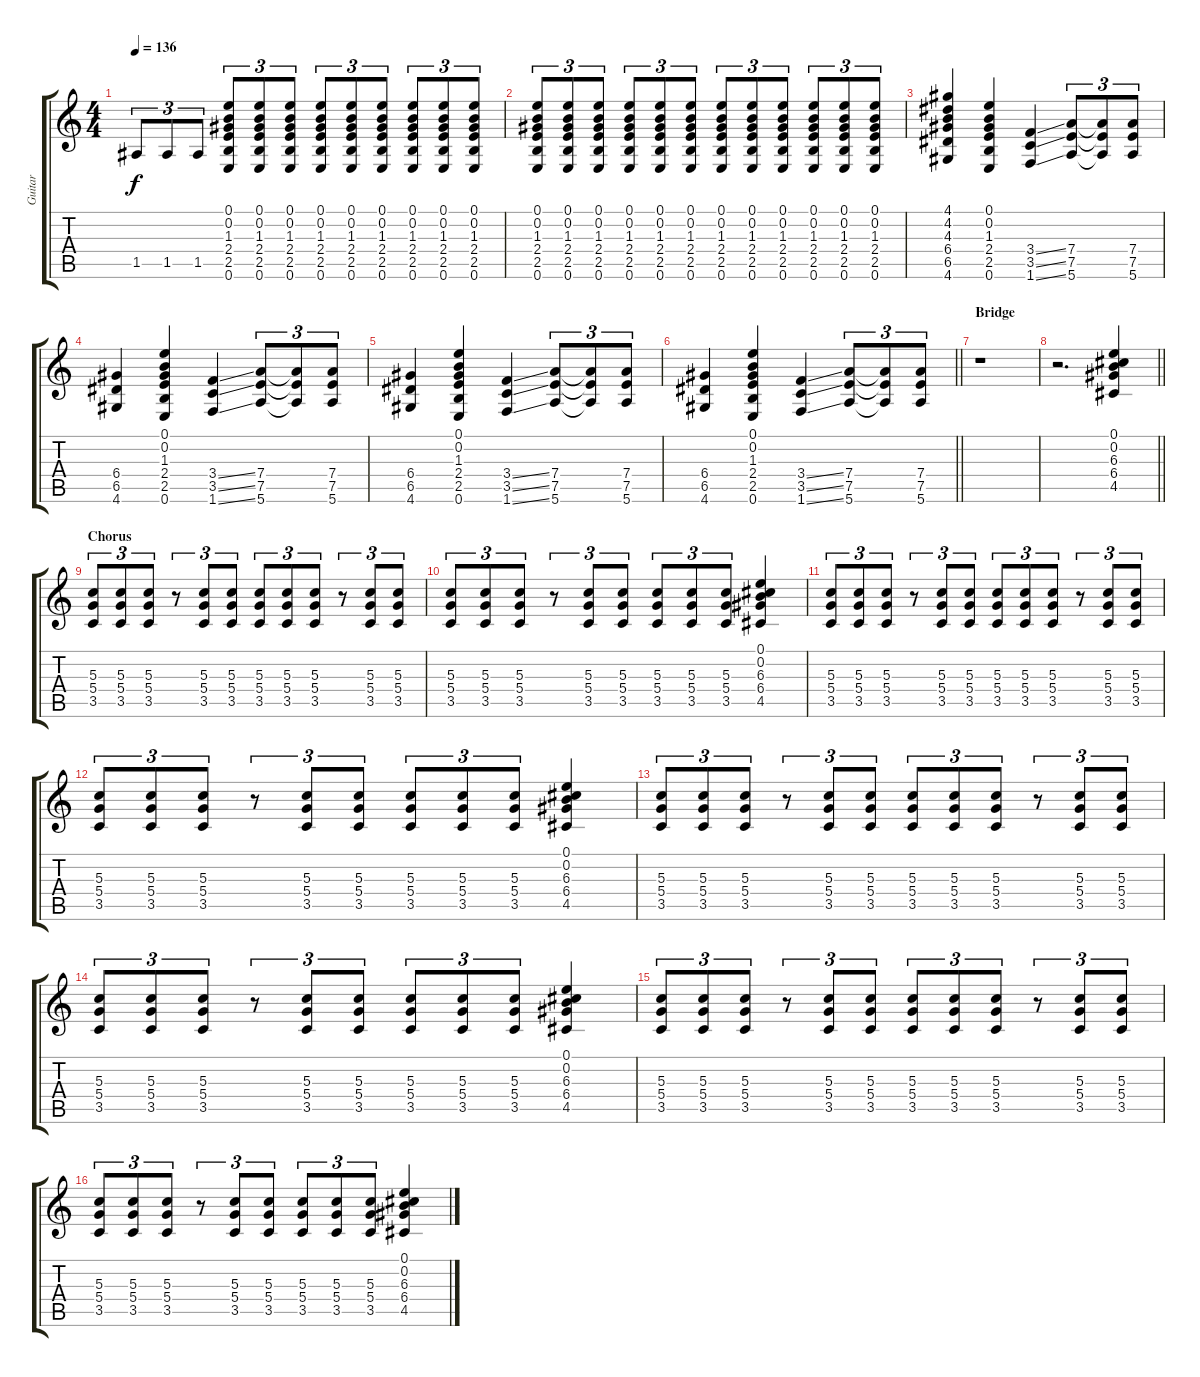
\track ("Guitar" "Guitar") {instrument distortionguitar}
\staff {score tabs}
\tuning (E4 B3 G3 D3 A2 E2) {hide}
\ts (4 4)
\tempo 136
\clef g2
\ks c
1.5.8{tu (3 2) dy f} 1.5.8{tu (3 2)} 1.5.8{tu (3 2)} (0.1 0.2 1.3 2.4 2.5 0.6).8{tu (3 2)} (0.1 0.2 1.3 2.4 2.5 0.6).8{tu (3 2)} (0.1 0.2 1.3 2.4 2.5 0.6).8{tu (3 2)} (0.1 0.2 1.3 2.4 2.5 0.6).8{tu (3 2)} (0.1 0.2 1.3 2.4 2.5 0.6).8{tu (3 2)} (0.1 0.2 1.3 2.4 2.5 0.6).8{tu (3 2)} (0.1 0.2 1.3 2.4 2.5 0.6).8{tu (3 2)} (0.1 0.2 1.3 2.4 2.5 0.6).8{tu (3 2)} (0.1 0.2 1.3 2.4 2.5 0.6).8{tu (3 2)} |
(0.1 0.2 1.3 2.4 2.5 0.6).8{tu (3 2)} (0.1 0.2 1.3 2.4 2.5 0.6).8{tu (3 2)} (0.1 0.2 1.3 2.4 2.5 0.6).8{tu (3 2)} (0.1 0.2 1.3 2.4 2.5 0.6).8{tu (3 2)} (0.1 0.2 1.3 2.4 2.5 0.6).8{tu (3 2)} (0.1 0.2 1.3 2.4 2.5 0.6).8{tu (3 2)} (0.1 0.2 1.3 2.4 2.5 0.6).8{tu (3 2)} (0.1 0.2 1.3 2.4 2.5 0.6).8{tu (3 2)} (0.1 0.2 1.3 2.4 2.5 0.6).8{tu (3 2)} (0.1 0.2 1.3 2.4 2.5 0.6).8{tu (3 2)} (0.1 0.2 1.3 2.4 2.5 0.6).8{tu (3 2)} (0.1 0.2 1.3 2.4 2.5 0.6).8{tu (3 2)} |
(4.1 4.2 4.3 6.4 6.5 4.6).4 (0.1 0.2 1.3 2.4 2.5 0.6).4 (3.4{ss} 3.5{ss} 1.6{ss}).4 (7.4 7.5 5.6).8{tu (3 2)} (7.4{t} 7.5{t} 5.6{t}).8{tu (3 2)} (7.4 7.5 5.6).8{tu (3 2)} |
(6.4 6.5 4.6).4 (0.1 0.2 1.3 2.4 2.5 0.6).4 (3.4{ss} 3.5{ss} 1.6{ss}).4 (7.4 7.5 5.6).8{tu (3 2)} (7.4{t} 7.5{t} 5.6{t}).8{tu (3 2)} (7.4 7.5 5.6).8{tu (3 2)} |
(6.4 6.5 4.6).4 (0.1 0.2 1.3 2.4 2.5 0.6).4 (3.4{ss} 3.5{ss} 1.6{ss}).4 (7.4 7.5 5.6).8{tu (3 2)} (7.4{t} 7.5{t} 5.6{t}).8{tu (3 2)} (7.4 7.5 5.6).8{tu (3 2)} |
\barLineRight lightlight
(6.4 6.5 4.6).4 (0.1 0.2 1.3 2.4 2.5 0.6).4 (3.4{ss} 3.5{ss} 1.6{ss}).4 (7.4 7.5 5.6).8{tu (3 2)} (7.4{t} 7.5{t} 5.6{t}).8{tu (3 2)} (7.4 7.5 5.6).8{tu (3 2)} |
\section ("" "Bridge")
r.1 |
\barLineRight lightlight
r.2{d} (0.1 0.2 6.3 6.4 4.5).4 |
\section ("" "Chorus")
(5.3 5.4 3.5).8{tu (3 2)} (5.3 5.4 3.5).8{tu (3 2)} (5.3 5.4 3.5).8{tu (3 2)} r.8{tu (3 2)} (5.3 5.4 3.5).8{tu (3 2)} (5.3 5.4 3.5).8{tu (3 2)} (5.3 5.4 3.5).8{tu (3 2)} (5.3 5.4 3.5).8{tu (3 2)} (5.3 5.4 3.5).8{tu (3 2)} r.8{tu (3 2)} (5.3 5.4 3.5).8{tu (3 2)} (5.3 5.4 3.5).8{tu (3 2)} |
(5.3 5.4 3.5).8{tu (3 2)} (5.3 5.4 3.5).8{tu (3 2)} (5.3 5.4 3.5).8{tu (3 2)} r.8{tu (3 2)} (5.3 5.4 3.5).8{tu (3 2)} (5.3 5.4 3.5).8{tu (3 2)} (5.3 5.4 3.5).8{tu (3 2)} (5.3 5.4 3.5).8{tu (3 2)} (5.3 5.4 3.5).8{tu (3 2)} (0.1 0.2 6.3 6.4 4.5).4 |
(5.3 5.4 3.5).8{tu (3 2)} (5.3 5.4 3.5).8{tu (3 2)} (5.3 5.4 3.5).8{tu (3 2)} r.8{tu (3 2)} (5.3 5.4 3.5).8{tu (3 2)} (5.3 5.4 3.5).8{tu (3 2)} (5.3 5.4 3.5).8{tu (3 2)} (5.3 5.4 3.5).8{tu (3 2)} (5.3 5.4 3.5).8{tu (3 2)} r.8{tu (3 2)} (5.3 5.4 3.5).8{tu (3 2)} (5.3 5.4 3.5).8{tu (3 2)} |
(5.3 5.4 3.5).8{tu (3 2)} (5.3 5.4 3.5).8{tu (3 2)} (5.3 5.4 3.5).8{tu (3 2)} r.8{tu (3 2)} (5.3 5.4 3.5).8{tu (3 2)} (5.3 5.4 3.5).8{tu (3 2)} (5.3 5.4 3.5).8{tu (3 2)} (5.3 5.4 3.5).8{tu (3 2)} (5.3 5.4 3.5).8{tu (3 2)} (0.1 0.2 6.3 6.4 4.5).4 |
(5.3 5.4 3.5).8{tu (3 2)} (5.3 5.4 3.5).8{tu (3 2)} (5.3 5.4 3.5).8{tu (3 2)} r.8{tu (3 2)} (5.3 5.4 3.5).8{tu (3 2)} (5.3 5.4 3.5).8{tu (3 2)} (5.3 5.4 3.5).8{tu (3 2)} (5.3 5.4 3.5).8{tu (3 2)} (5.3 5.4 3.5).8{tu (3 2)} r.8{tu (3 2)} (5.3 5.4 3.5).8{tu (3 2)} (5.3 5.4 3.5).8{tu (3 2)} |
(5.3 5.4 3.5).8{tu (3 2)} (5.3 5.4 3.5).8{tu (3 2)} (5.3 5.4 3.5).8{tu (3 2)} r.8{tu (3 2)} (5.3 5.4 3.5).8{tu (3 2)} (5.3 5.4 3.5).8{tu (3 2)} (5.3 5.4 3.5).8{tu (3 2)} (5.3 5.4 3.5).8{tu (3 2)} (5.3 5.4 3.5).8{tu (3 2)} (0.1 0.2 6.3 6.4 4.5).4 |
(5.3 5.4 3.5).8{tu (3 2)} (5.3 5.4 3.5).8{tu (3 2)} (5.3 5.4 3.5).8{tu (3 2)} r.8{tu (3 2)} (5.3 5.4 3.5).8{tu (3 2)} (5.3 5.4 3.5).8{tu (3 2)} (5.3 5.4 3.5).8{tu (3 2)} (5.3 5.4 3.5).8{tu (3 2)} (5.3 5.4 3.5).8{tu (3 2)} r.8{tu (3 2)} (5.3 5.4 3.5).8{tu (3 2)} (5.3 5.4 3.5).8{tu (3 2)} |
(5.3 5.4 3.5).8{tu (3 2)} (5.3 5.4 3.5).8{tu (3 2)} (5.3 5.4 3.5).8{tu (3 2)} r.8{tu (3 2)} (5.3 5.4 3.5).8{tu (3 2)} (5.3 5.4 3.5).8{tu (3 2)} (5.3 5.4 3.5).8{tu (3 2)} (5.3 5.4 3.5).8{tu (3 2)} (5.3 5.4 3.5).8{tu (3 2)} (0.1 0.2 6.3 6.4 4.5).4
